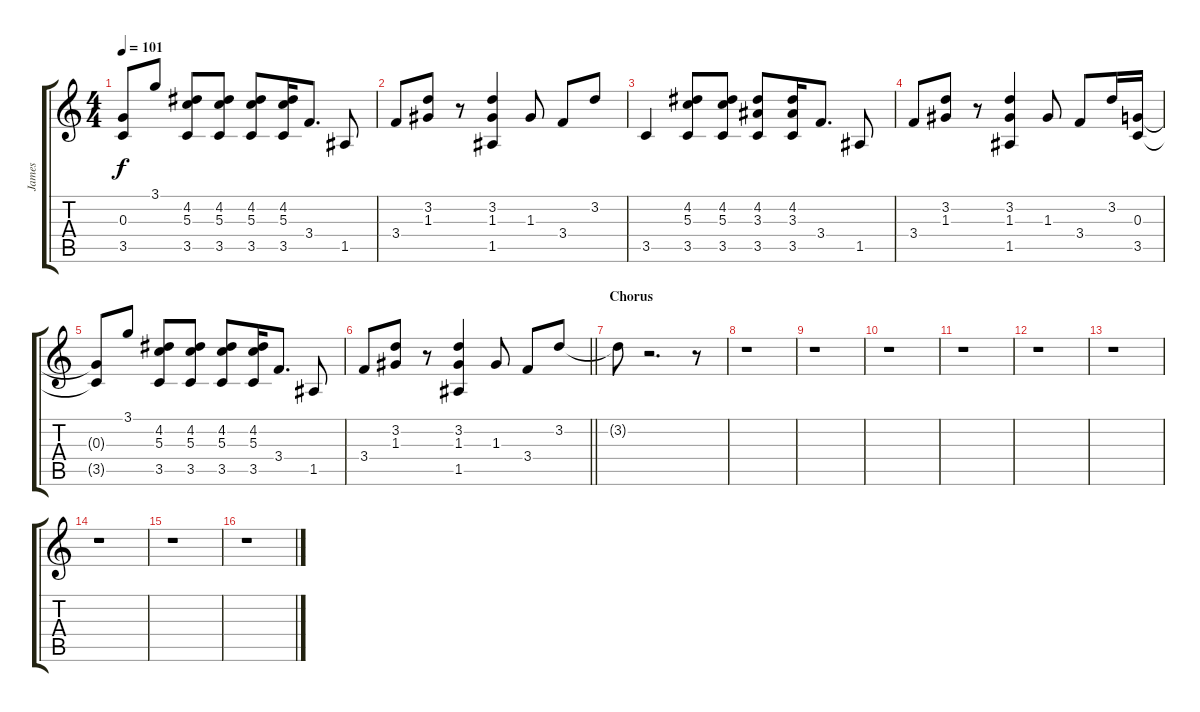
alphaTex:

\track ("James" "James") {instrument electricguitarmuted}
\staff {score tabs}
\tuning (E4 B3 G3 D3 A2 E2) {hide}
\ts (4 4)
\tempo 101
\clef g2
\ks c
(0.3{t} 3.5{t}).8{dy f} 3.1.8 (4.2 5.3 3.5).8 (4.2 5.3 3.5).8 (4.2 5.3 3.5).8 (4.2 5.3 3.5).16 3.4.8{d} 1.5.8 |
3.4.8 (3.2 1.3).8 r.8 (3.2 1.3 1.5).4 1.3.8 3.4.8 3.2.8 |
3.5.4 (4.2 5.3 3.5).8 (4.2 5.3 3.5).8 (4.2 3.3 3.5).8 (4.2 3.3 3.5).16 3.4.8{d} 1.5.8 |
3.4.8 (3.2 1.3).8 r.8 (3.2 1.3 1.5).4 1.3.8 3.4.8 3.2.16 (0.3 3.5).16 |
(0.3{t} 3.5{t}).8 3.1.8 (4.2 5.3 3.5).8 (4.2 5.3 3.5).8 (4.2 5.3 3.5).8 (4.2 5.3 3.5).16 3.4.8{d} 1.5.8 |
\barLineRight lightlight
3.4.8 (3.2 1.3).8 r.8 (3.2 1.3 1.5).4 1.3.8 3.4.8 3.2.8 |
\section ("" "Chorus")
3.2{t}.8 r.2{d} r.8 |
r.1 |
r.1 |
r.1 |
r.1 |
r.1 |
r.1 |
r.1 |
r.1 |
r.1
